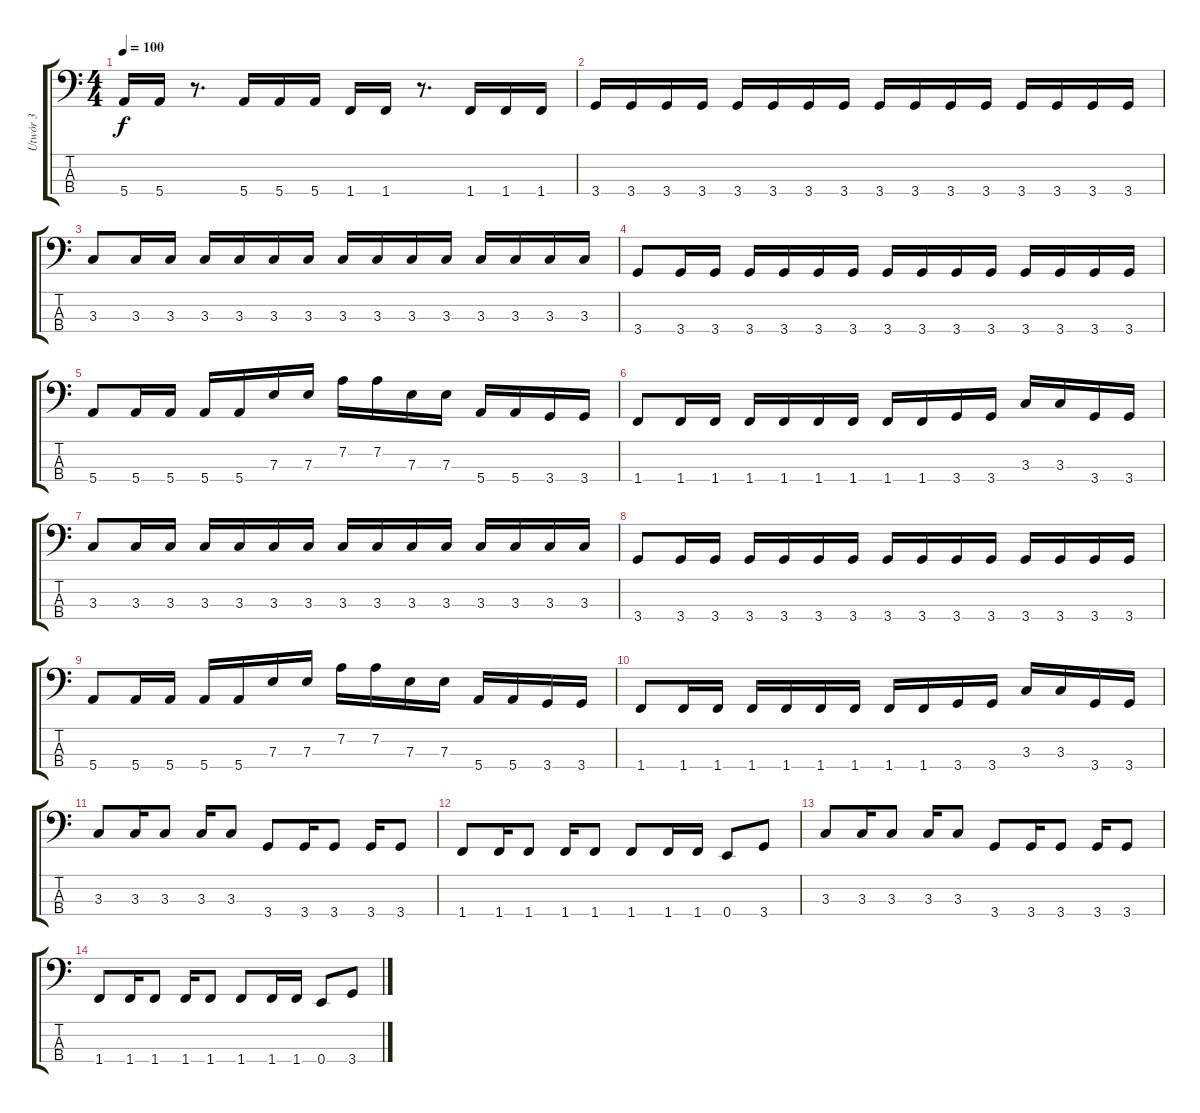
\track ("Utwór 3" "Utwór 3") {instrument electricbasspick}
\staff {score tabs}
\tuning (G2 D2 A1 E1) {hide}
\ts (4 4)
\tempo 100
\clef f4
\ks c
5.4.16{dy f} 5.4.16 r.8{d} 5.4.16 5.4.16 5.4.16 1.4.16 1.4.16 r.8{d} 1.4.16 1.4.16 1.4.16 |
3.4.16 3.4.16 3.4.16 3.4.16 3.4.16 3.4.16 3.4.16 3.4.16 3.4.16 3.4.16 3.4.16 3.4.16 3.4.16 3.4.16 3.4.16 3.4.16 |
3.3.8 3.3.16 3.3.16 3.3.16 3.3.16 3.3.16 3.3.16 3.3.16 3.3.16 3.3.16 3.3.16 3.3.16 3.3.16 3.3.16 3.3.16 |
3.4.8 3.4.16 3.4.16 3.4.16 3.4.16 3.4.16 3.4.16 3.4.16 3.4.16 3.4.16 3.4.16 3.4.16 3.4.16 3.4.16 3.4.16 |
5.4.8 5.4.16 5.4.16 5.4.16 5.4.16 7.3.16 7.3.16 7.2.16 7.2.16 7.3.16 7.3.16 5.4.16 5.4.16 3.4.16 3.4.16 |
1.4.8 1.4.16 1.4.16 1.4.16 1.4.16 1.4.16 1.4.16 1.4.16 1.4.16 3.4.16 3.4.16 3.3.16 3.3.16 3.4.16 3.4.16 |
3.3.8 3.3.16 3.3.16 3.3.16 3.3.16 3.3.16 3.3.16 3.3.16 3.3.16 3.3.16 3.3.16 3.3.16 3.3.16 3.3.16 3.3.16 |
3.4.8 3.4.16 3.4.16 3.4.16 3.4.16 3.4.16 3.4.16 3.4.16 3.4.16 3.4.16 3.4.16 3.4.16 3.4.16 3.4.16 3.4.16 |
5.4.8 5.4.16 5.4.16 5.4.16 5.4.16 7.3.16 7.3.16 7.2.16 7.2.16 7.3.16 7.3.16 5.4.16 5.4.16 3.4.16 3.4.16 |
1.4.8 1.4.16 1.4.16 1.4.16 1.4.16 1.4.16 1.4.16 1.4.16 1.4.16 3.4.16 3.4.16 3.3.16 3.3.16 3.4.16 3.4.16 |
3.3.8 3.3.16 3.3.8 3.3.16 3.3.8 3.4.8 3.4.16 3.4.8 3.4.16 3.4.8 |
1.4.8 1.4.16 1.4.8 1.4.16 1.4.8 1.4.8 1.4.16 1.4.16 0.4.8 3.4.8 |
3.3.8 3.3.16 3.3.8 3.3.16 3.3.8 3.4.8 3.4.16 3.4.8 3.4.16 3.4.8 |
1.4.8 1.4.16 1.4.8 1.4.16 1.4.8 1.4.8 1.4.16 1.4.16 0.4.8 3.4.8
